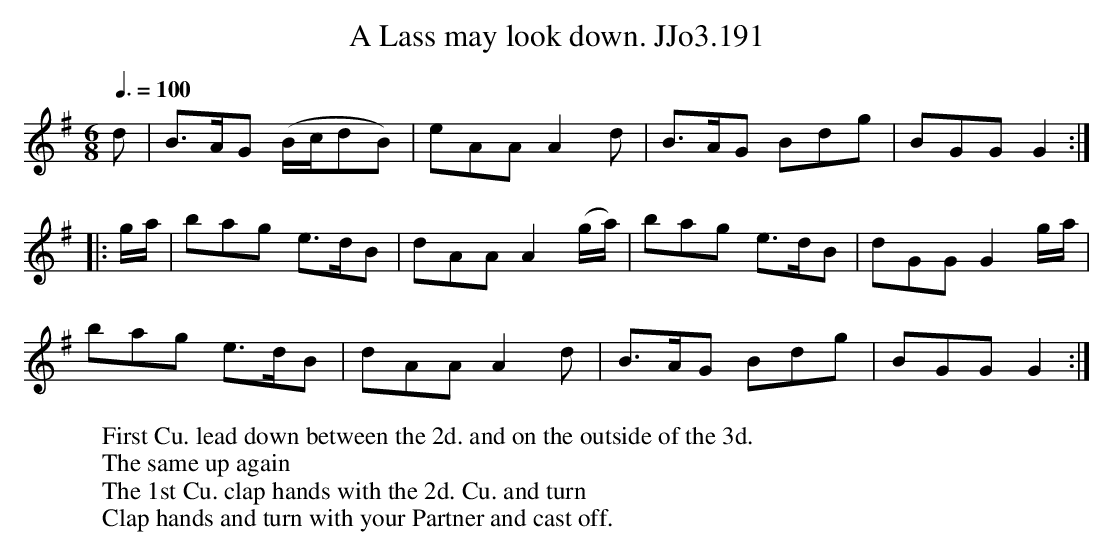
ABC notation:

X:1
T:A Lass may look down. JJo3.191
M:6/8
L:1/8
Q:3/8=100
K:G
d | B>AG (B/c/dB) | eAA A2d | B>AG Bdg | BGGG2 :|
|: g/a/ |bag e>dB | dAA A2 (g/a/) | bag e>dB | dGG G2 g/a/ |
bag e>dB | dAA A2 d | B>AG Bdg | BGGG2 :|
W:First Cu. lead down between the 2d. and on the outside of the 3d.
W:The same up again
W:The 1st Cu. clap hands with the 2d. Cu. and turn
W:Clap hands and turn with your Partner and cast off.
